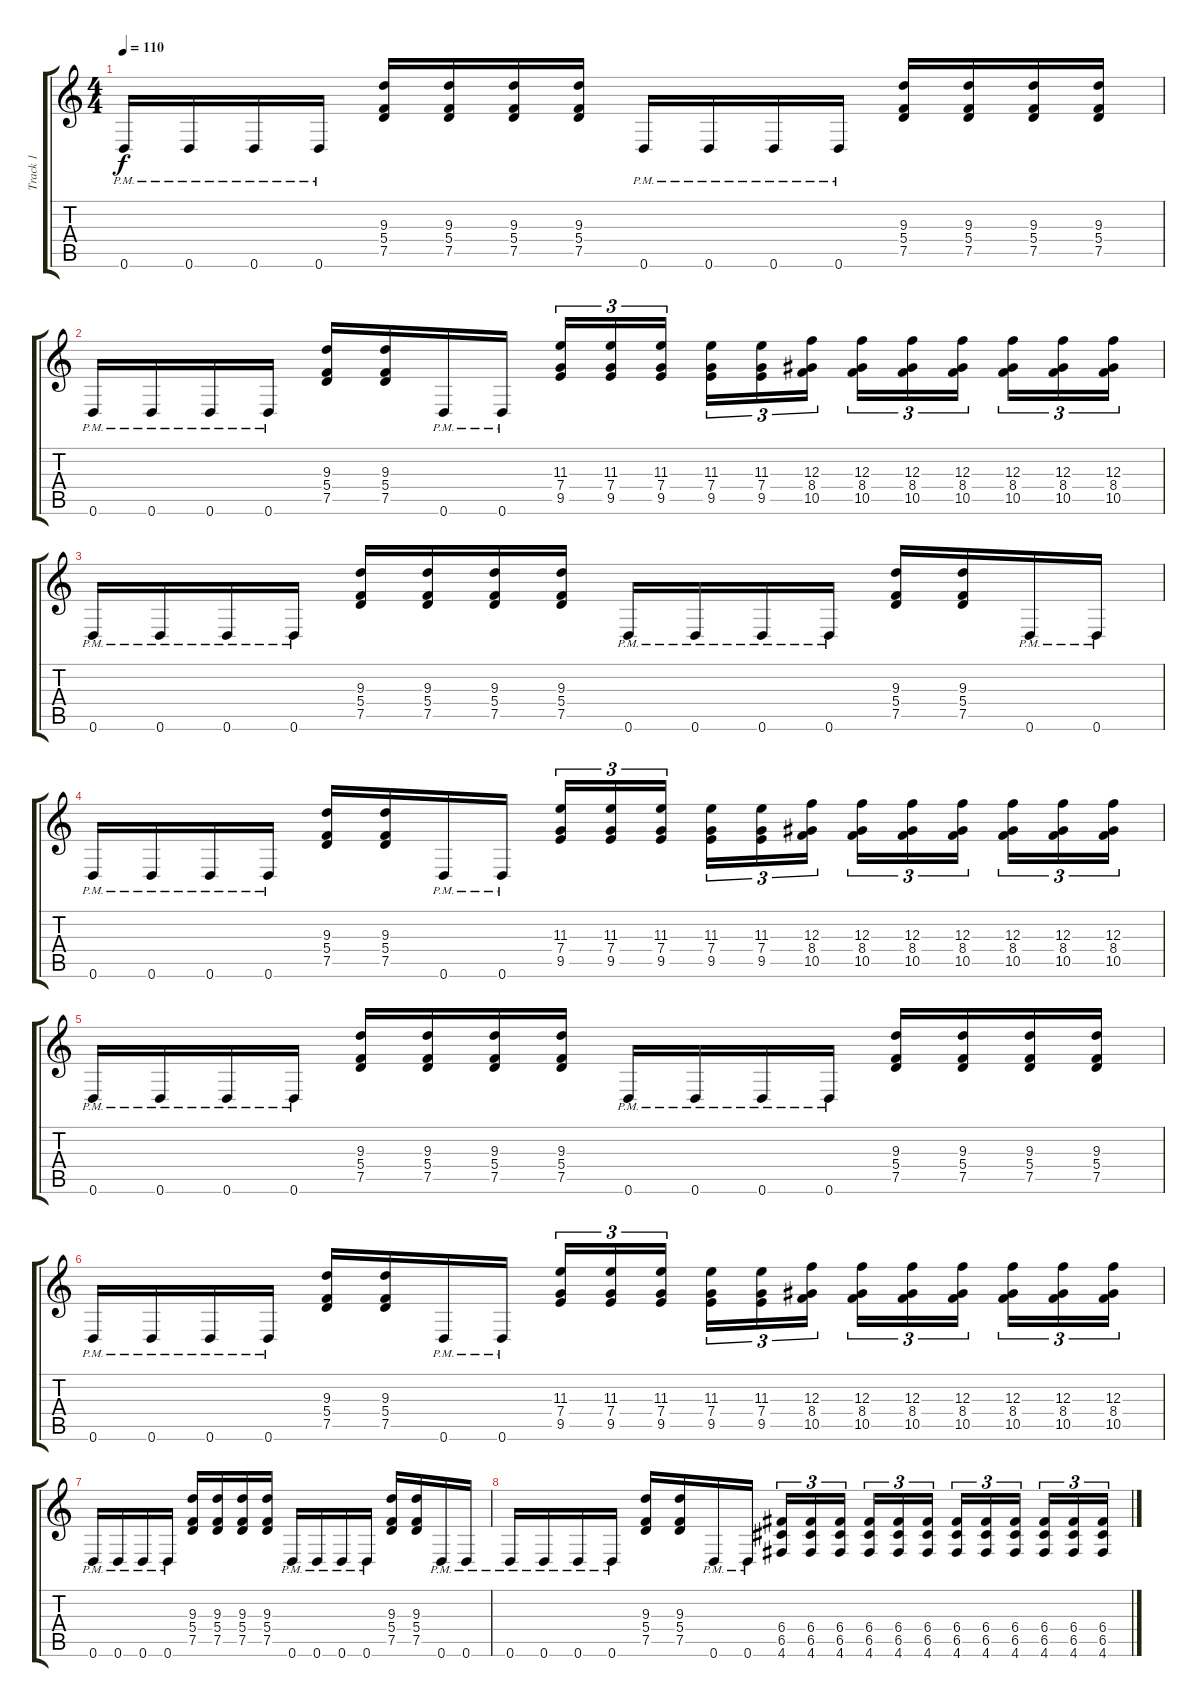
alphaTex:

\track ("Track 1" "Track 1") {instrument distortionguitar}
\staff {score tabs}
\tuning (D4 A3 F3 C3 G2 D2) {hide}
\ts (4 4)
\tempo 110
\clef g2
\ks c
0.6{pm}.16{dy f} 0.6{pm}.16 0.6{pm}.16 0.6{pm}.16 (9.3 5.4 7.5).16 (9.3 5.4 7.5).16 (9.3 5.4 7.5).16 (9.3 5.4 7.5).16 0.6{pm}.16 0.6{pm}.16 0.6{pm}.16 0.6{pm}.16 (9.3 5.4 7.5).16 (9.3 5.4 7.5).16 (9.3 5.4 7.5).16 (9.3 5.4 7.5).16 |
0.6{pm}.16 0.6{pm}.16 0.6{pm}.16 0.6{pm}.16 (9.3 5.4 7.5).16 (9.3 5.4 7.5).16 0.6{pm}.16 0.6{pm}.16 (11.3 7.4 9.5).16{tu (3 2)} (11.3 7.4 9.5).16{tu (3 2)} (11.3 7.4 9.5).16{tu (3 2) beam splitsecondary} (11.3 7.4 9.5).16{tu (3 2)} (11.3 7.4 9.5).16{tu (3 2)} (12.3 8.4 10.5).16{tu (3 2)} (12.3 8.4 10.5).16{tu (3 2)} (12.3 8.4 10.5).16{tu (3 2)} (12.3 8.4 10.5).16{tu (3 2) beam splitsecondary} (12.3 8.4 10.5).16{tu (3 2)} (12.3 8.4 10.5).16{tu (3 2)} (12.3 8.4 10.5).16{tu (3 2)} |
0.6{pm}.16 0.6{pm}.16 0.6{pm}.16 0.6{pm}.16 (9.3 5.4 7.5).16 (9.3 5.4 7.5).16 (9.3 5.4 7.5).16 (9.3 5.4 7.5).16 0.6{pm}.16 0.6{pm}.16 0.6{pm}.16 0.6{pm}.16 (9.3 5.4 7.5).16 (9.3 5.4 7.5).16 0.6{pm}.16 0.6{pm}.16 |
0.6{pm}.16 0.6{pm}.16 0.6{pm}.16 0.6{pm}.16 (9.3 5.4 7.5).16 (9.3 5.4 7.5).16 0.6{pm}.16 0.6{pm}.16 (11.3 7.4 9.5).16{tu (3 2)} (11.3 7.4 9.5).16{tu (3 2)} (11.3 7.4 9.5).16{tu (3 2) beam splitsecondary} (11.3 7.4 9.5).16{tu (3 2)} (11.3 7.4 9.5).16{tu (3 2)} (12.3 8.4 10.5).16{tu (3 2)} (12.3 8.4 10.5).16{tu (3 2)} (12.3 8.4 10.5).16{tu (3 2)} (12.3 8.4 10.5).16{tu (3 2) beam splitsecondary} (12.3 8.4 10.5).16{tu (3 2)} (12.3 8.4 10.5).16{tu (3 2)} (12.3 8.4 10.5).16{tu (3 2)} |
0.6{pm}.16 0.6{pm}.16 0.6{pm}.16 0.6{pm}.16 (9.3 5.4 7.5).16 (9.3 5.4 7.5).16 (9.3 5.4 7.5).16 (9.3 5.4 7.5).16 0.6{pm}.16 0.6{pm}.16 0.6{pm}.16 0.6{pm}.16 (9.3 5.4 7.5).16 (9.3 5.4 7.5).16 (9.3 5.4 7.5).16 (9.3 5.4 7.5).16 |
0.6{pm}.16 0.6{pm}.16 0.6{pm}.16 0.6{pm}.16 (9.3 5.4 7.5).16 (9.3 5.4 7.5).16 0.6{pm}.16 0.6{pm}.16 (11.3 7.4 9.5).16{tu (3 2)} (11.3 7.4 9.5).16{tu (3 2)} (11.3 7.4 9.5).16{tu (3 2) beam splitsecondary} (11.3 7.4 9.5).16{tu (3 2)} (11.3 7.4 9.5).16{tu (3 2)} (12.3 8.4 10.5).16{tu (3 2)} (12.3 8.4 10.5).16{tu (3 2)} (12.3 8.4 10.5).16{tu (3 2)} (12.3 8.4 10.5).16{tu (3 2) beam splitsecondary} (12.3 8.4 10.5).16{tu (3 2)} (12.3 8.4 10.5).16{tu (3 2)} (12.3 8.4 10.5).16{tu (3 2)} |
0.6{pm}.16 0.6{pm}.16 0.6{pm}.16 0.6{pm}.16 (9.3 5.4 7.5).16 (9.3 5.4 7.5).16 (9.3 5.4 7.5).16 (9.3 5.4 7.5).16 0.6{pm}.16 0.6{pm}.16 0.6{pm}.16 0.6{pm}.16 (9.3 5.4 7.5).16 (9.3 5.4 7.5).16 0.6{pm}.16 0.6{pm}.16 |
0.6{pm}.16 0.6{pm}.16 0.6{pm}.16 0.6{pm}.16 (9.3 5.4 7.5).16 (9.3 5.4 7.5).16 0.6{pm}.16 0.6{pm}.16 (6.4 6.5 4.6).16{tu (3 2)} (6.4 6.5 4.6).16{tu (3 2)} (6.4 6.5 4.6).16{tu (3 2) beam splitsecondary} (6.4 6.5 4.6).16{tu (3 2)} (6.4 6.5 4.6).16{tu (3 2)} (6.4 6.5 4.6).16{tu (3 2)} (6.4 6.5 4.6).16{tu (3 2)} (6.4 6.5 4.6).16{tu (3 2)} (6.4 6.5 4.6).16{tu (3 2) beam splitsecondary} (6.4 6.5 4.6).16{tu (3 2)} (6.4 6.5 4.6).16{tu (3 2)} (6.4 6.5 4.6).16{tu (3 2)}
